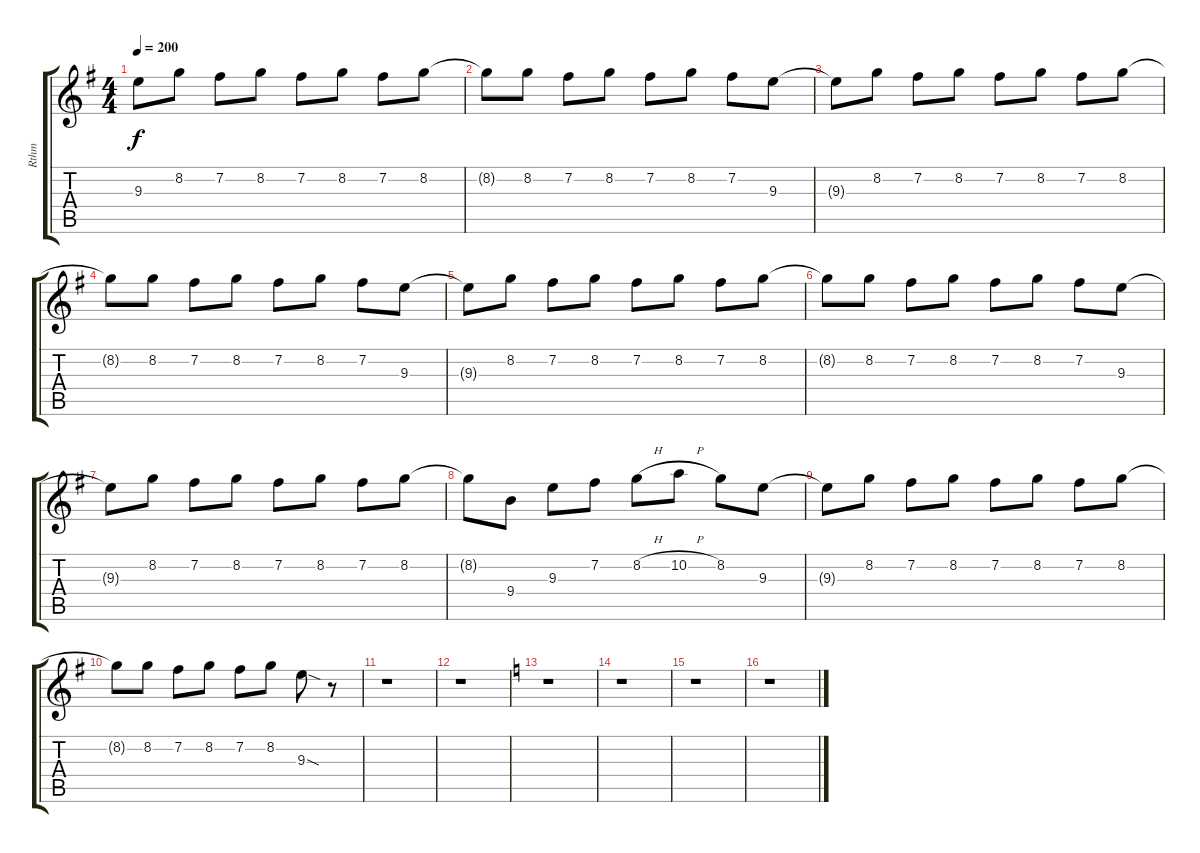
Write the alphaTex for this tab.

\track ("Rthm" "Rthm") {instrument distortionguitar}
\staff {score tabs}
\tuning (E4 B3 G3 D3 A2 E2) {hide}
\ts (4 4)
\tempo 200
\clef g2
\ks g
9.3{t}.8{dy f} 8.2.8 7.2.8 8.2.8 7.2.8 8.2.8 7.2.8 8.2.8 |
8.2{t}.8 8.2.8 7.2.8 8.2.8 7.2.8 8.2.8 7.2.8 9.3.8 |
9.3{t}.8 8.2.8 7.2.8 8.2.8 7.2.8 8.2.8 7.2.8 8.2.8 |
8.2{t}.8 8.2.8 7.2.8 8.2.8 7.2.8 8.2.8 7.2.8 9.3.8 |
9.3{t}.8 8.2.8 7.2.8 8.2.8 7.2.8 8.2.8 7.2.8 8.2.8 |
8.2{t}.8 8.2.8 7.2.8 8.2.8 7.2.8 8.2.8 7.2.8 9.3.8 |
9.3{t}.8 8.2.8 7.2.8 8.2.8 7.2.8 8.2.8 7.2.8 8.2.8 |
8.2{t}.8 9.4.8 9.3.8 7.2.8 8.2{h}.8 10.2{h}.8 8.2.8 9.3.8 |
9.3{t}.8 8.2.8 7.2.8 8.2.8 7.2.8 8.2.8 7.2.8 8.2.8 |
8.2{t}.8 8.2.8 7.2.8 8.2.8 7.2.8 8.2.8 9.3{sod}.8 r.8 |
r.1 |
r.1 |
\ks c
r.1 |
r.1 |
r.1 |
r.1
